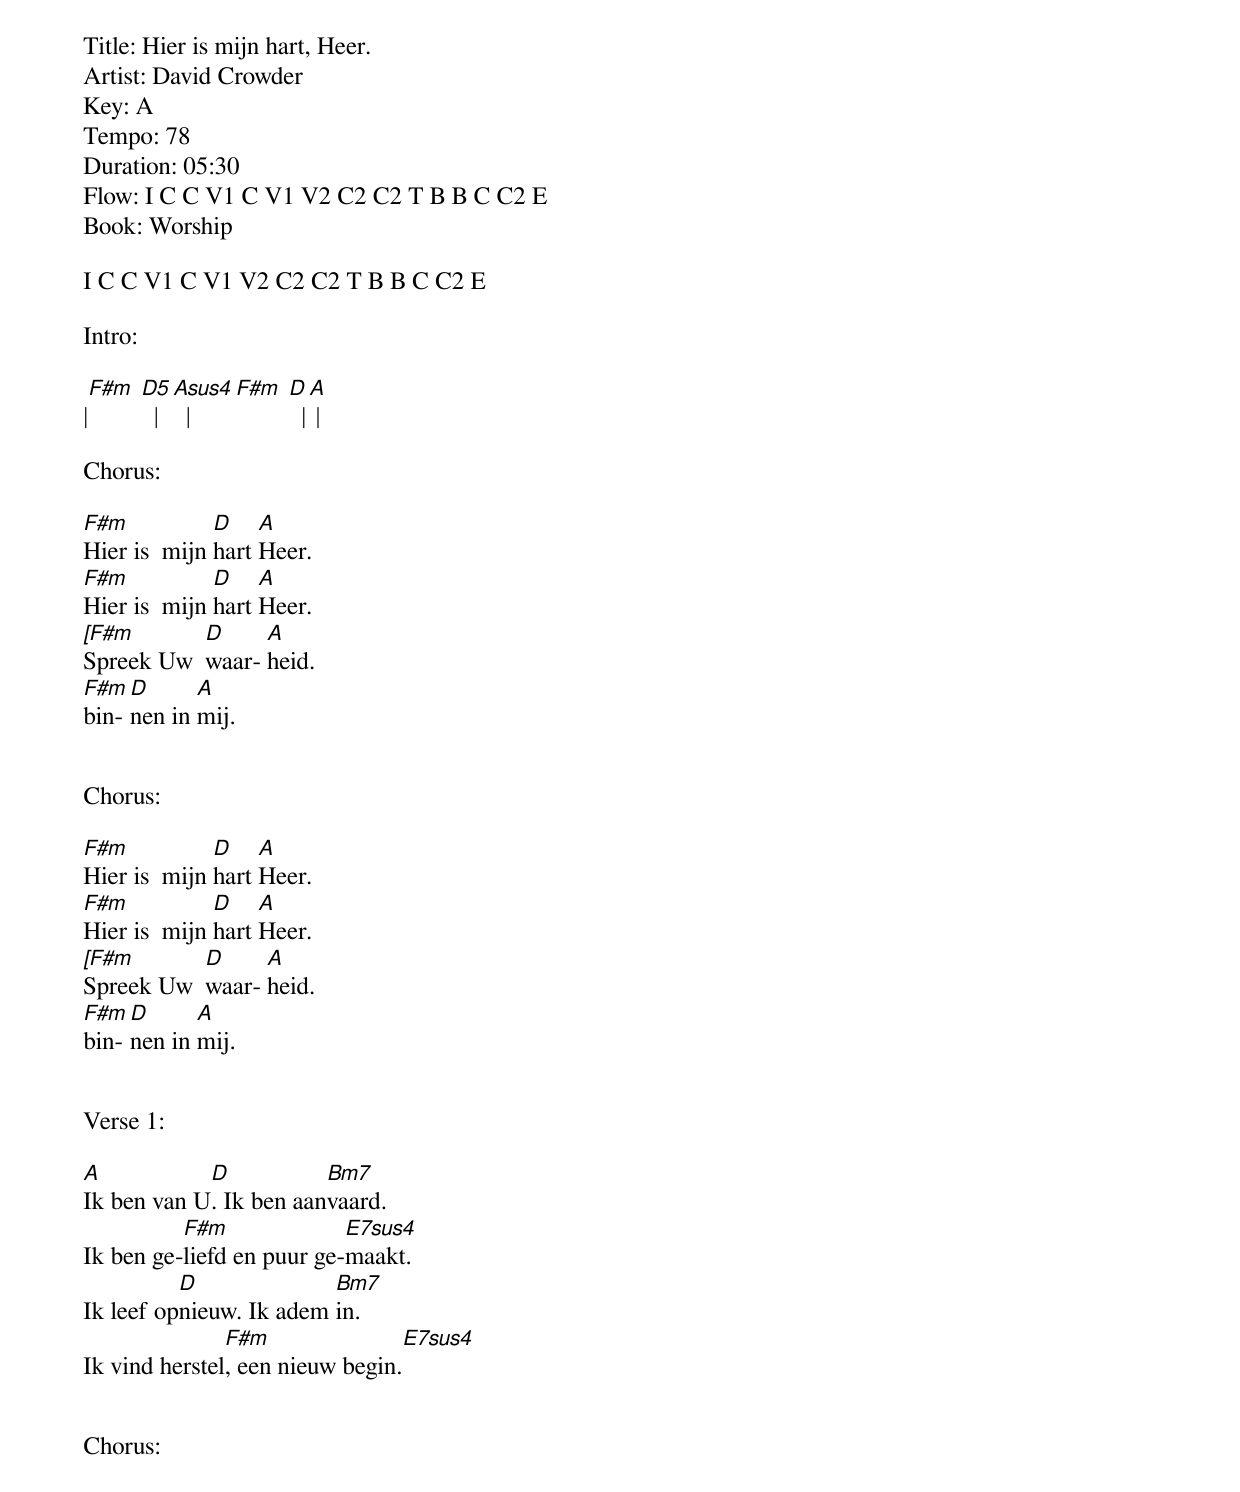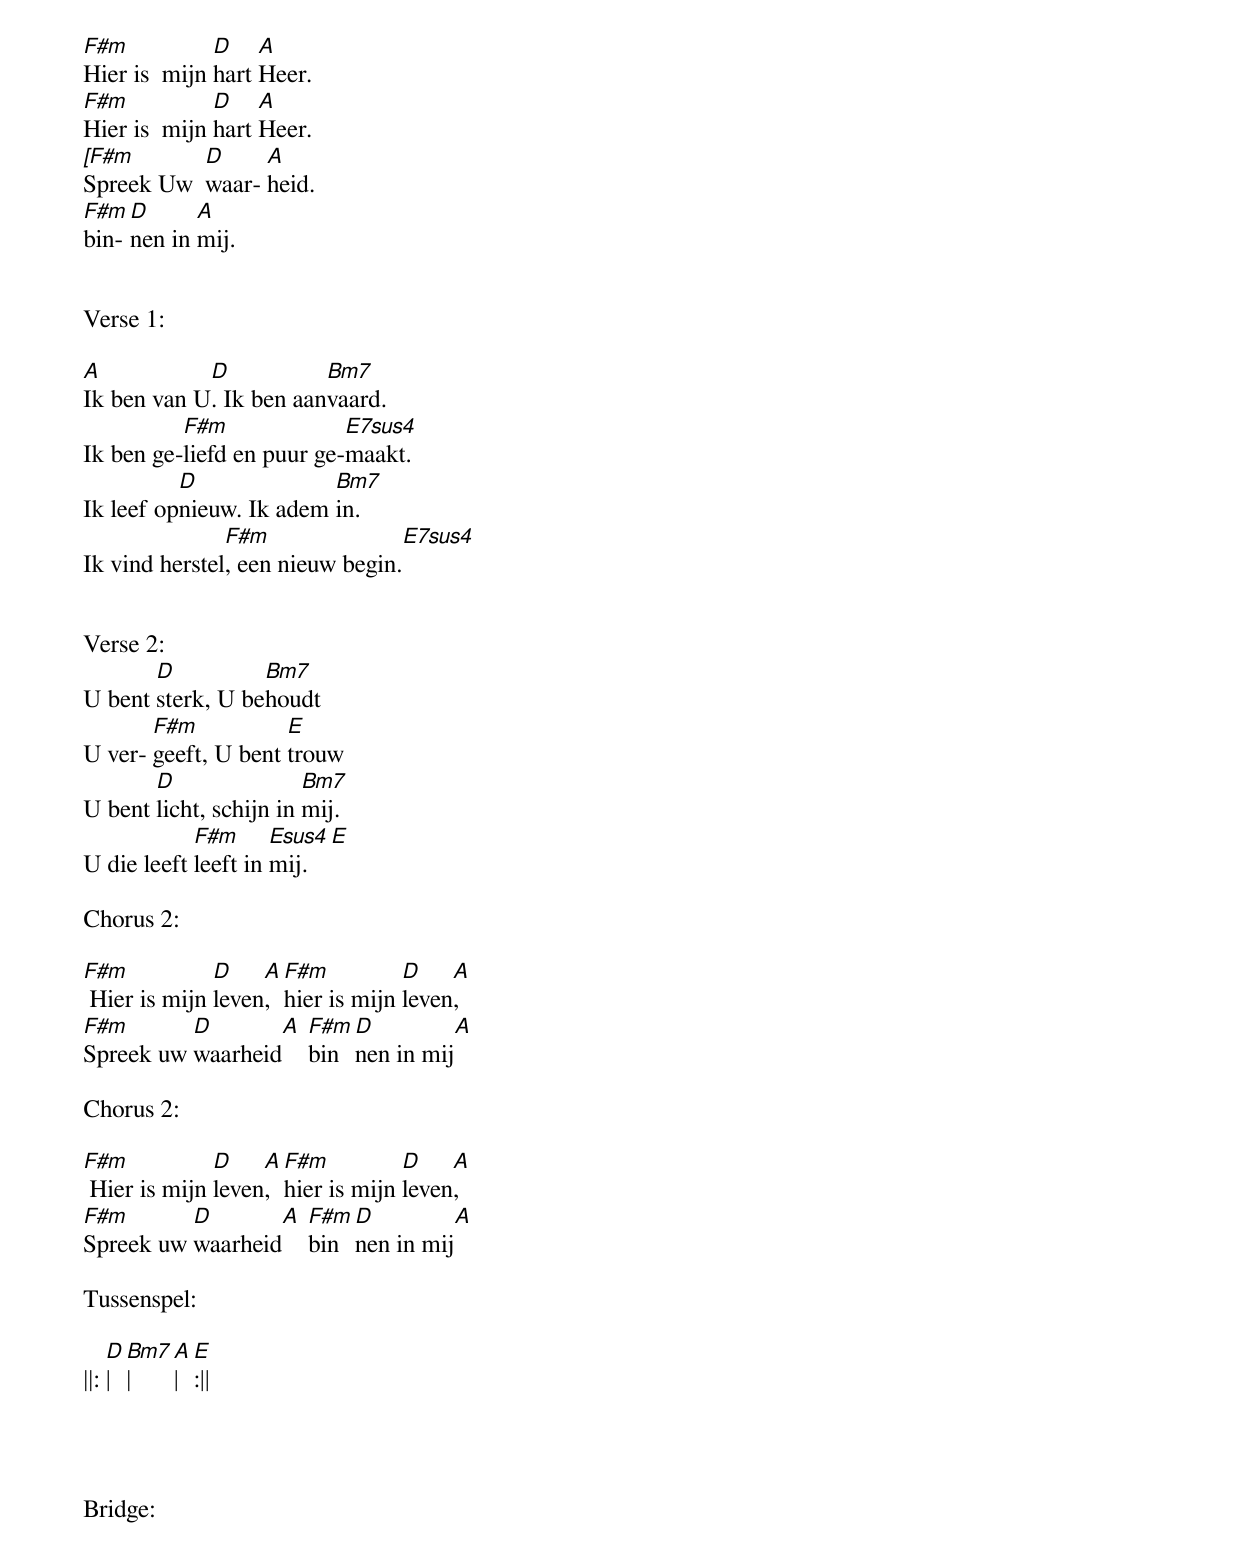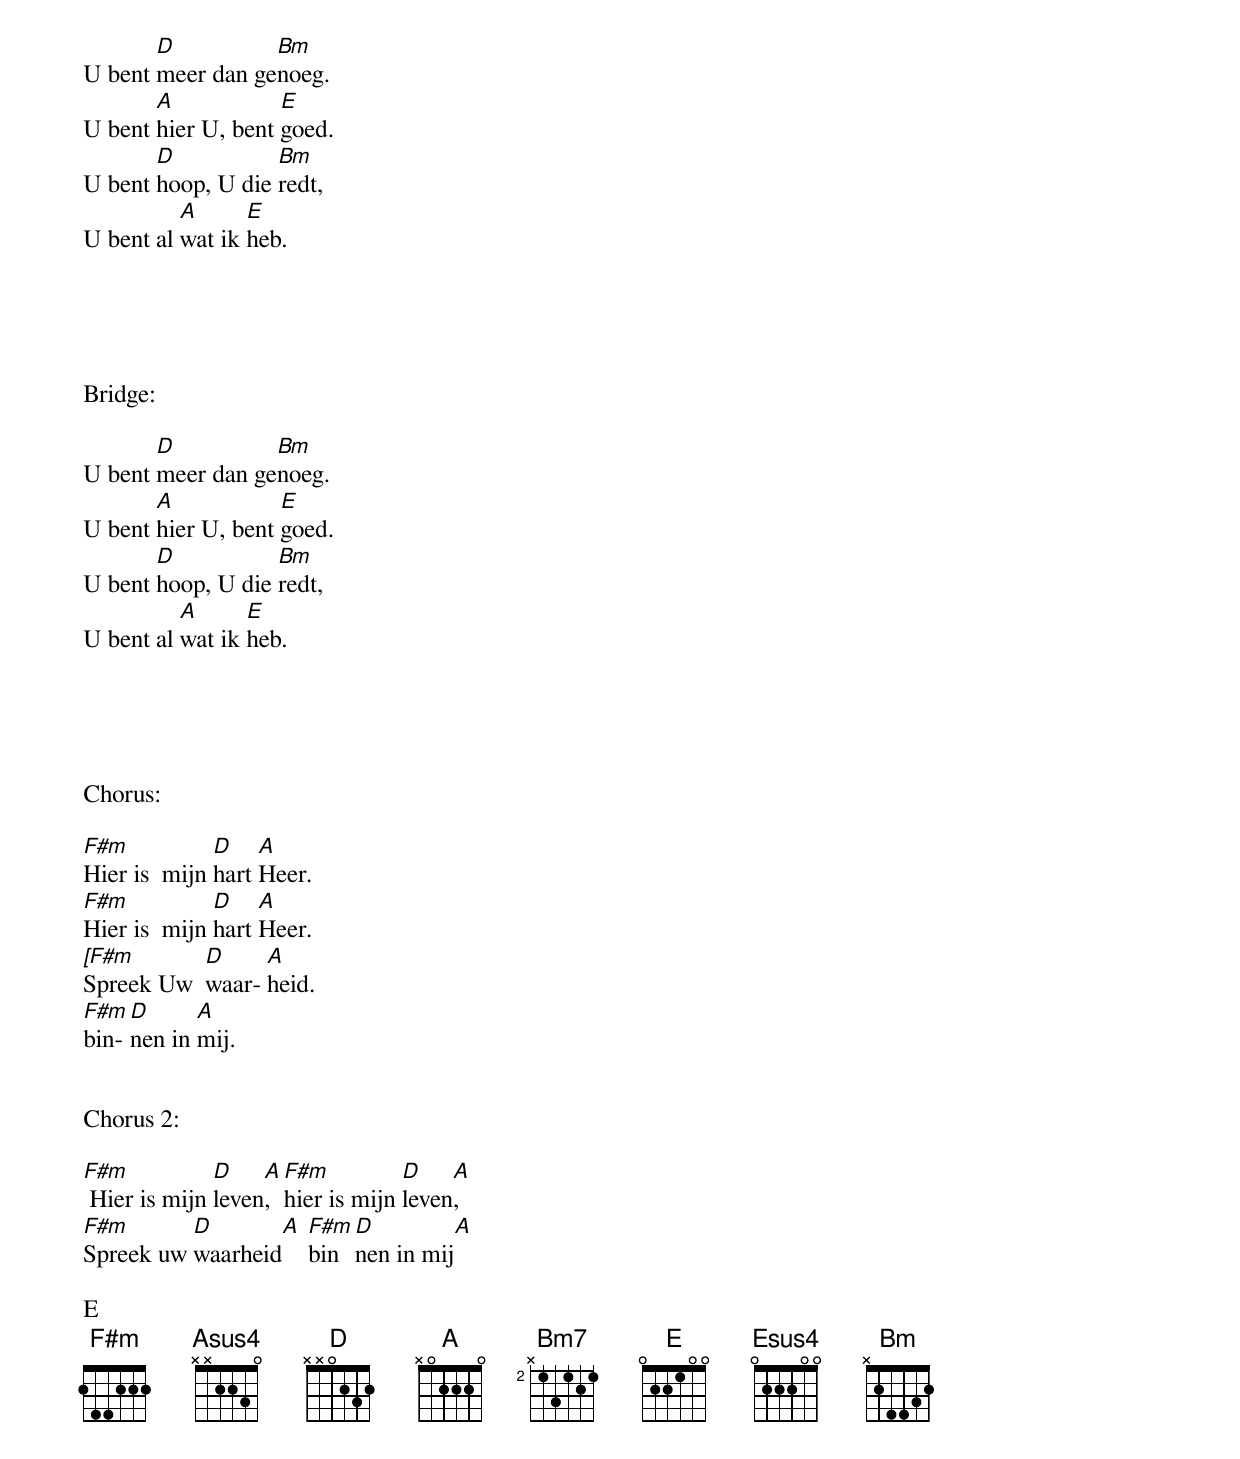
Title: Hier is mijn hart, Heer.
Artist: David Crowder
Key: A
Tempo: 78
Duration: 05:30
Flow: I C C V1 C V1 V2 C2 C2 T B B C C2 E
Book: Worship

I C C V1 C V1 V2 C2 C2 T B B C C2 E

Intro:

|[F#m] [D5]  | [Asus4]  | [F#m] [D]  |[A] |

Chorus:

[F#m]Hier is  mijn [D]hart [A]Heer.
[F#m]Hier is  mijn [D]hart [A]Heer.
[[F#m]Spreek Uw  [D]waar- [A]heid.
[F#m]bin- [D]nen in [A]mij.


Chorus:

[F#m]Hier is  mijn [D]hart [A]Heer.
[F#m]Hier is  mijn [D]hart [A]Heer.
[[F#m]Spreek Uw  [D]waar- [A]heid.
[F#m]bin- [D]nen in [A]mij.


Verse 1:

[A]Ik ben van U[D]. Ik ben aan[Bm7]vaard.
Ik ben ge-[F#m]liefd en puur ge-[E7sus4]maakt.
Ik leef op[D]nieuw. Ik adem [Bm7]in.
Ik vind herstel[F#m], een nieuw begin.[E7sus4]


Chorus:

[F#m]Hier is  mijn [D]hart [A]Heer.
[F#m]Hier is  mijn [D]hart [A]Heer.
[[F#m]Spreek Uw  [D]waar- [A]heid.
[F#m]bin- [D]nen in [A]mij.


Verse 1:

[A]Ik ben van U[D]. Ik ben aan[Bm7]vaard.
Ik ben ge-[F#m]liefd en puur ge-[E7sus4]maakt.
Ik leef op[D]nieuw. Ik adem [Bm7]in.
Ik vind herstel[F#m], een nieuw begin.[E7sus4]


Verse 2:
U bent [D]sterk, U be[Bm7]houdt
U ver- [F#m]geeft, U bent [E]trouw
U bent [D]licht, schijn in [Bm7]mij.
U die leeft [F#m]leeft in [Esus4]mij.[E]

Chorus 2:

[F#m] Hier is mijn [D]leven[A], [F#m]hier is mijn [D]leven[A],
[F#m]Spreek uw [D]waarheid[A] [F#m]bin[D]nen in mij[A]

Chorus 2:

[F#m] Hier is mijn [D]leven[A], [F#m]hier is mijn [D]leven[A],
[F#m]Spreek uw [D]waarheid[A] [F#m]bin[D]nen in mij[A]

Tussenspel:

||: [D]|[Bm7]|[A]|[E]:||




Bridge:

U bent [D]meer dan ge[Bm]noeg.
U bent [A]hier U, bent [E]goed.
U bent [D]hoop, U die [Bm]redt,
U bent al [A]wat ik [E]heb.





Bridge:

U bent [D]meer dan ge[Bm]noeg.
U bent [A]hier U, bent [E]goed.
U bent [D]hoop, U die [Bm]redt,
U bent al [A]wat ik [E]heb.





Chorus:

[F#m]Hier is  mijn [D]hart [A]Heer.
[F#m]Hier is  mijn [D]hart [A]Heer.
[[F#m]Spreek Uw  [D]waar- [A]heid.
[F#m]bin- [D]nen in [A]mij.


Chorus 2:

[F#m] Hier is mijn [D]leven[A], [F#m]hier is mijn [D]leven[A],
[F#m]Spreek uw [D]waarheid[A] [F#m]bin[D]nen in mij[A]

E
